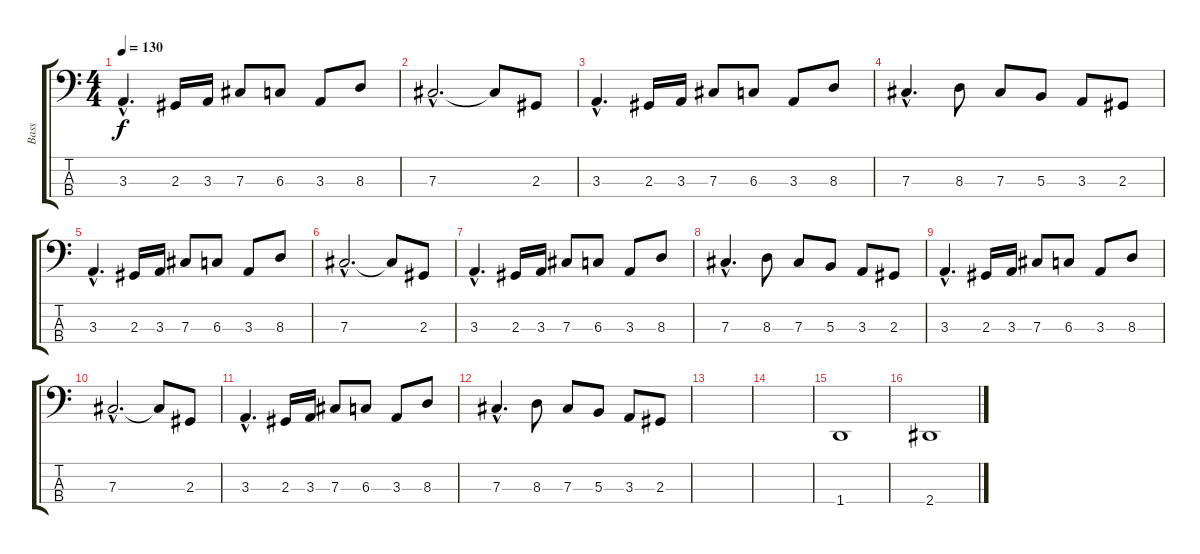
\track ("Bass" "Bass") {instrument electricbasspick}
\staff {score tabs}
\tuning (E2 B1 Gb1 Db1) {hide}
\ts (4 4)
\tempo 130
\clef f4
\ks c
3.3{hac}.4{d dy f} 2.3.16 3.3.16 7.3.8 6.3.8 3.3.8 8.3.8 |
7.3{hac}.2{d} 7.3{t}.8 2.3.8 |
3.3{hac}.4{d} 2.3.16 3.3.16 7.3.8 6.3.8 3.3.8 8.3.8 |
7.3{hac}.4{d} 8.3.8 7.3.8 5.3.8 3.3.8 2.3.8 |
3.3{hac}.4{d} 2.3.16 3.3.16 7.3.8 6.3.8 3.3.8 8.3.8 |
7.3{hac}.2{d} 7.3{t}.8 2.3.8 |
3.3{hac}.4{d} 2.3.16 3.3.16 7.3.8 6.3.8 3.3.8 8.3.8 |
7.3{hac}.4{d} 8.3.8 7.3.8 5.3.8 3.3.8 2.3.8 |
3.3{hac}.4{d} 2.3.16 3.3.16 7.3.8 6.3.8 3.3.8 8.3.8 |
7.3{hac}.2{d} 7.3{t}.8 2.3.8 |
3.3{hac}.4{d} 2.3.16 3.3.16 7.3.8 6.3.8 3.3.8 8.3.8 |
7.3{hac}.4{d} 8.3.8 7.3.8 5.3.8 3.3.8 2.3.8 |
|
|
1.4.1 |
2.4.1
